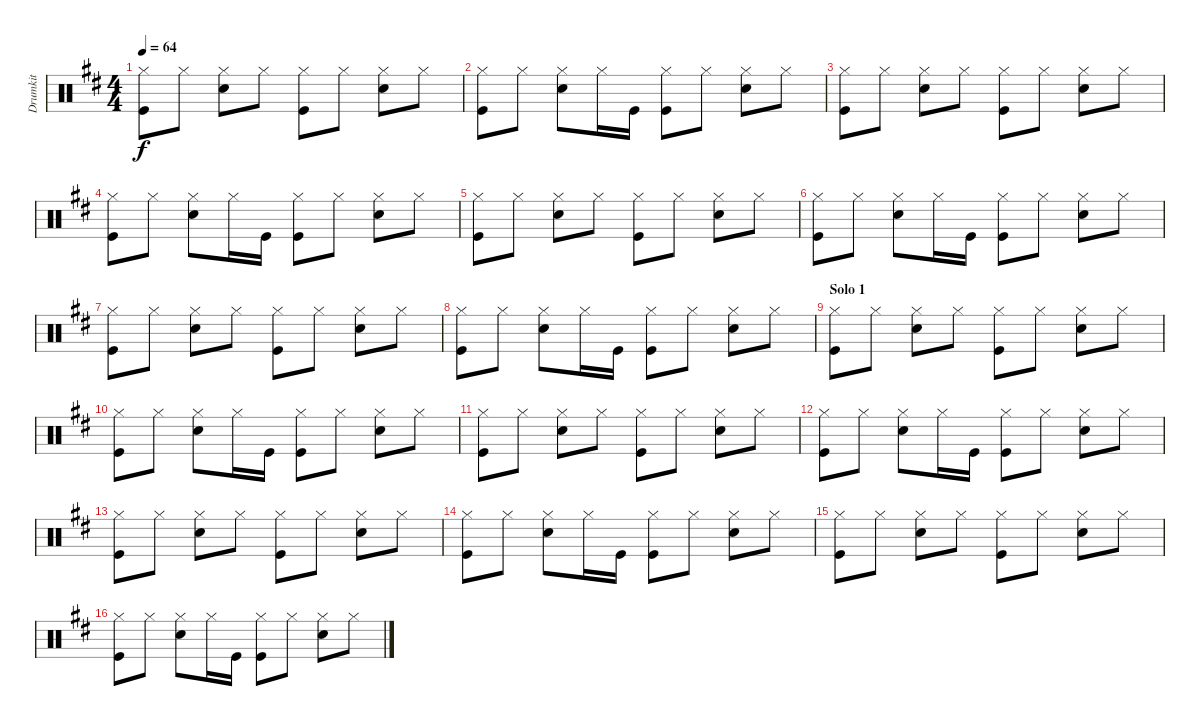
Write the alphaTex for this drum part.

\track ("Drumkit" "Drumkit") {instrument percussion}
\staff {score}
\articulation defaults
\ts (4 4)
\tempo 64
\clef neutral
\ks d
("Hi-Hat (closed)" "Kick (hit)").8{dy f} "Hi-Hat (closed)".8 ("Hi-Hat (closed)" "Snare (hit) 2").8 "Hi-Hat (closed)".8 ("Hi-Hat (closed)" "Kick (hit)").8 "Hi-Hat (closed)".8 ("Hi-Hat (closed)" "Snare (hit) 2").8 "Hi-Hat (closed)".8 |
("Hi-Hat (closed)" "Kick (hit)").8 "Hi-Hat (closed)".8 ("Hi-Hat (closed)" "Snare (hit) 2").8 "Hi-Hat (closed)".16 "Kick (hit)".16 ("Hi-Hat (closed)" "Kick (hit)").8 "Hi-Hat (closed)".8 ("Hi-Hat (closed)" "Snare (hit) 2").8 "Hi-Hat (closed)".8 |
("Hi-Hat (closed)" "Kick (hit)").8 "Hi-Hat (closed)".8 ("Hi-Hat (closed)" "Snare (hit) 2").8 "Hi-Hat (closed)".8 ("Hi-Hat (closed)" "Kick (hit)").8 "Hi-Hat (closed)".8 ("Hi-Hat (closed)" "Snare (hit) 2").8 "Hi-Hat (closed)".8 |
("Hi-Hat (closed)" "Kick (hit)").8 "Hi-Hat (closed)".8 ("Hi-Hat (closed)" "Snare (hit) 2").8 "Hi-Hat (closed)".16 "Kick (hit)".16 ("Hi-Hat (closed)" "Kick (hit)").8 "Hi-Hat (closed)".8 ("Hi-Hat (closed)" "Snare (hit) 2").8 "Hi-Hat (closed)".8 |
("Hi-Hat (closed)" "Kick (hit)").8 "Hi-Hat (closed)".8 ("Hi-Hat (closed)" "Snare (hit) 2").8 "Hi-Hat (closed)".8 ("Hi-Hat (closed)" "Kick (hit)").8 "Hi-Hat (closed)".8 ("Hi-Hat (closed)" "Snare (hit) 2").8 "Hi-Hat (closed)".8 |
("Hi-Hat (closed)" "Kick (hit)").8 "Hi-Hat (closed)".8 ("Hi-Hat (closed)" "Snare (hit) 2").8 "Hi-Hat (closed)".16 "Kick (hit)".16 ("Hi-Hat (closed)" "Kick (hit)").8 "Hi-Hat (closed)".8 ("Hi-Hat (closed)" "Snare (hit) 2").8 "Hi-Hat (closed)".8 |
("Hi-Hat (closed)" "Kick (hit)").8 "Hi-Hat (closed)".8 ("Hi-Hat (closed)" "Snare (hit) 2").8 "Hi-Hat (closed)".8 ("Hi-Hat (closed)" "Kick (hit)").8 "Hi-Hat (closed)".8 ("Hi-Hat (closed)" "Snare (hit) 2").8 "Hi-Hat (closed)".8 |
("Hi-Hat (closed)" "Kick (hit)").8 "Hi-Hat (closed)".8 ("Hi-Hat (closed)" "Snare (hit) 2").8 "Hi-Hat (closed)".16 "Kick (hit)".16 ("Hi-Hat (closed)" "Kick (hit)").8 "Hi-Hat (closed)".8 ("Hi-Hat (closed)" "Snare (hit) 2").8 "Hi-Hat (closed)".8 |
\section ("" "Solo 1")
("Hi-Hat (closed)" "Kick (hit)").8 "Hi-Hat (closed)".8 ("Hi-Hat (closed)" "Snare (hit) 2").8 "Hi-Hat (closed)".8 ("Hi-Hat (closed)" "Kick (hit)").8 "Hi-Hat (closed)".8 ("Hi-Hat (closed)" "Snare (hit) 2").8 "Hi-Hat (closed)".8 |
("Hi-Hat (closed)" "Kick (hit)").8 "Hi-Hat (closed)".8 ("Hi-Hat (closed)" "Snare (hit) 2").8 "Hi-Hat (closed)".16 "Kick (hit)".16 ("Hi-Hat (closed)" "Kick (hit)").8 "Hi-Hat (closed)".8 ("Hi-Hat (closed)" "Snare (hit) 2").8 "Hi-Hat (closed)".8 |
("Hi-Hat (closed)" "Kick (hit)").8 "Hi-Hat (closed)".8 ("Hi-Hat (closed)" "Snare (hit) 2").8 "Hi-Hat (closed)".8 ("Hi-Hat (closed)" "Kick (hit)").8 "Hi-Hat (closed)".8 ("Hi-Hat (closed)" "Snare (hit) 2").8 "Hi-Hat (closed)".8 |
("Hi-Hat (closed)" "Kick (hit)").8 "Hi-Hat (closed)".8 ("Hi-Hat (closed)" "Snare (hit) 2").8 "Hi-Hat (closed)".16 "Kick (hit)".16 ("Hi-Hat (closed)" "Kick (hit)").8 "Hi-Hat (closed)".8 ("Hi-Hat (closed)" "Snare (hit) 2").8 "Hi-Hat (closed)".8 |
("Hi-Hat (closed)" "Kick (hit)").8 "Hi-Hat (closed)".8 ("Hi-Hat (closed)" "Snare (hit) 2").8 "Hi-Hat (closed)".8 ("Hi-Hat (closed)" "Kick (hit)").8 "Hi-Hat (closed)".8 ("Hi-Hat (closed)" "Snare (hit) 2").8 "Hi-Hat (closed)".8 |
("Hi-Hat (closed)" "Kick (hit)").8 "Hi-Hat (closed)".8 ("Hi-Hat (closed)" "Snare (hit) 2").8 "Hi-Hat (closed)".16 "Kick (hit)".16 ("Hi-Hat (closed)" "Kick (hit)").8 "Hi-Hat (closed)".8 ("Hi-Hat (closed)" "Snare (hit) 2").8 "Hi-Hat (closed)".8 |
("Hi-Hat (closed)" "Kick (hit)").8 "Hi-Hat (closed)".8 ("Hi-Hat (closed)" "Snare (hit) 2").8 "Hi-Hat (closed)".8 ("Hi-Hat (closed)" "Kick (hit)").8 "Hi-Hat (closed)".8 ("Hi-Hat (closed)" "Snare (hit) 2").8 "Hi-Hat (closed)".8 |
("Hi-Hat (closed)" "Kick (hit)").8 "Hi-Hat (closed)".8 ("Hi-Hat (closed)" "Snare (hit) 2").8 "Hi-Hat (closed)".16 "Kick (hit)".16 ("Hi-Hat (closed)" "Kick (hit)").8 "Hi-Hat (closed)".8 ("Hi-Hat (closed)" "Snare (hit) 2").8 "Hi-Hat (closed)".8
